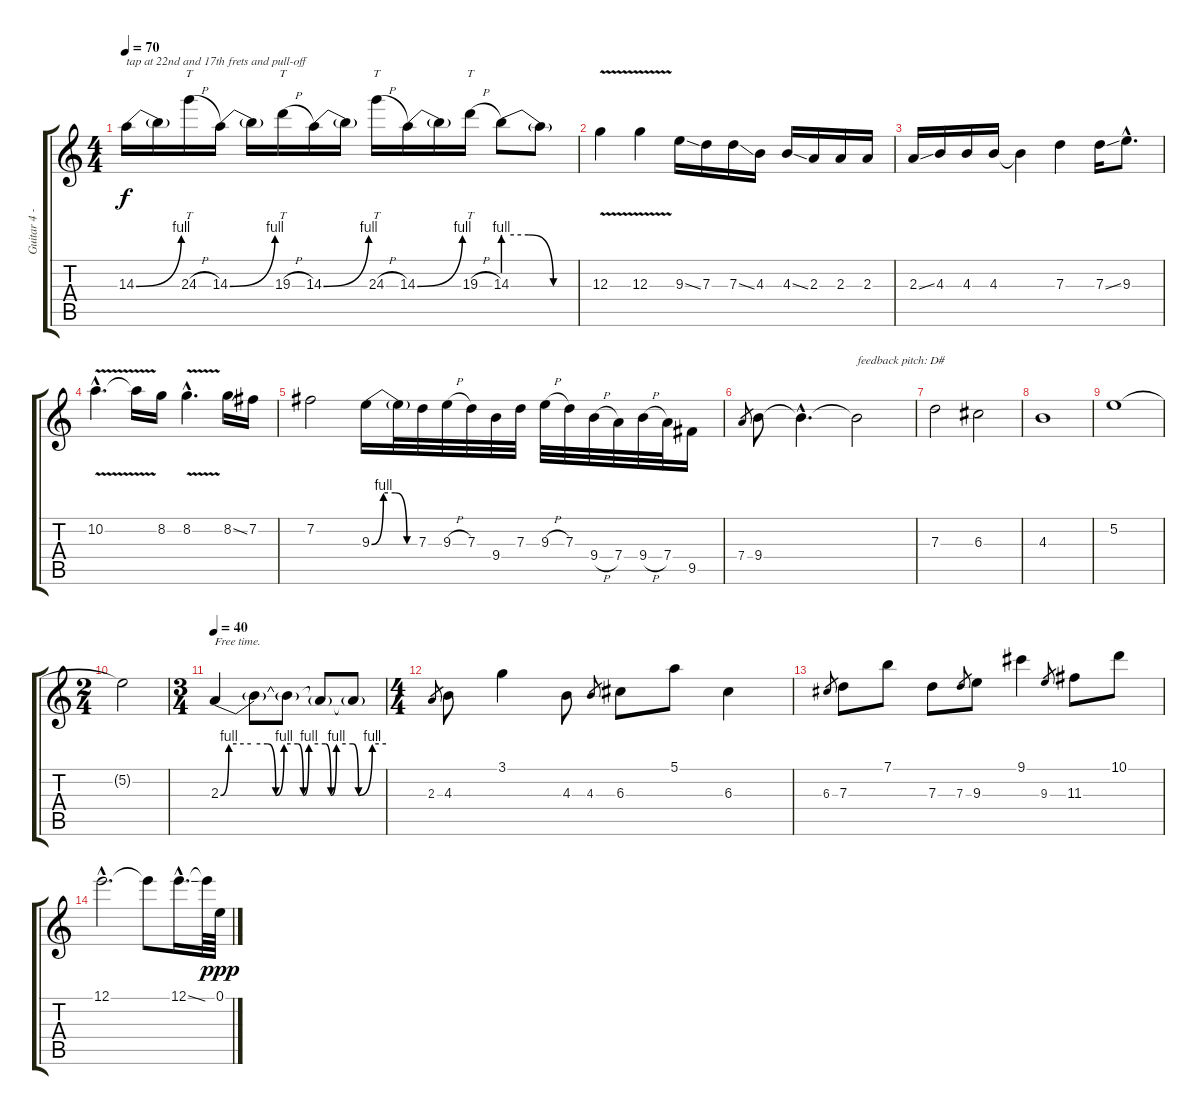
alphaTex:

\track ("Guitar 4 - wah/wah" "Guitar 4 -") {instrument distortionguitar}
\staff {score tabs}
\tuning (E4 B3 G3 D3 A2 E2) {hide}
\ts (4 4)
\tempo 70
\clef g2
\ks c
14.3{be (bend 0 0 60 4)}.16{txt "tap at 22nd and 17th frets and pull-off" dy f} 14.3{t}.16 24.3{h}.16{tt} 14.3{be (bend 0 0 60 4)}.16 14.3{t}.16 19.3{h}.16{tt} 14.3{be (bend 0 0 60 4)}.16 14.3{t}.16 24.3{h}.16{tt} 14.3{be (bend 0 0 60 4)}.16 14.3{t}.16 19.3{h}.16{tt} 14.3{be (custom 0 4 20 4 40 0 60 0)}.8 14.3{t}.8 |
12.3{v}.4 12.3{v}.4 9.3{ss}.16 7.3.16 7.3{ss}.16 4.3.16 4.3{ss}.16 2.3.16 2.3.16 2.3.16 |
2.3{ss}.16 4.3.16 4.3.16 4.3.16 4.3{t}.4 7.3.4 7.3{ss}.16 9.3{hac}.8{d} |
10.2{v hac}.4{d} 10.2{t}.16 8.2.16 8.2{v hac}.4{d} 8.2{ss}.16 7.2.16 |
7.2.2 9.3{be (custom 0 0 15 4 30 4 45 0 60 0)}.16 9.3{t}.32 7.3.32 9.3{h}.32 7.3.32 9.4.32 7.3.32 9.3{h}.32 7.3.32 9.4{h}.32 7.4.32 9.4{h}.32 7.4.32 9.5.16 |
7.4.8{gr} 9.4.8 9.4{hac t}.4{d volume 5} 9.4{t}.2{txt "feedback pitch: D#"} |
7.3.2{volume 16} 6.3.2 |
4.3.1 |
5.2.1 |
\ts (2 4)
5.2{t}.2 |
\ts (3 4)
\tempo 40
2.3{be (custom 0 0 3 4 11 4 17 4 20 0 23 4 28 4 30 0 32 4 38 4 40 0 42 4 48 4 50 0 55 4 60 4)}.4{txt "Free time."} 2.3{t}.8 2.3{t}.8 2.3{t}.8 2.3{t}.8 |
\ts (4 4)
2.3.8{gr} 4.3.8 3.1.4 4.3.8 4.3.8{gr} 6.3.8 5.1.8 6.3.4 |
6.3.8{gr} 7.3.8 7.1.8 7.3.8 7.3.8{gr} 9.3.8 9.1.4 9.3.8{gr} 11.3.8 10.1.8 |
12.1{hac}.2{d} 12.1{t}.8 12.1{ss hac}.16{d} 12.1{t}.64 0.1.64{dy ppp}
